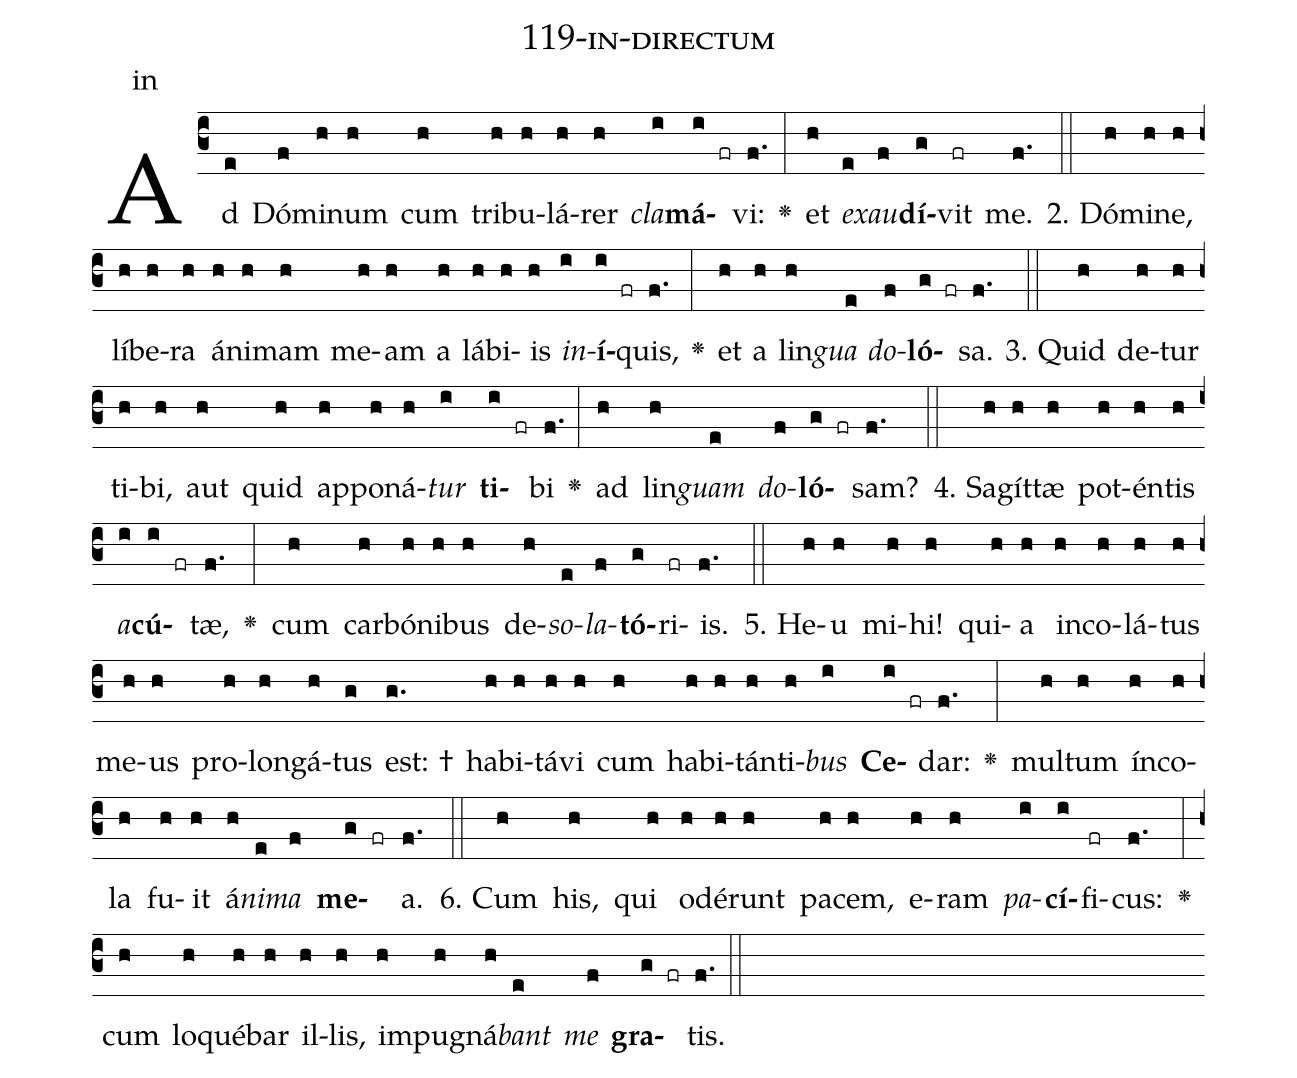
name: 119-in-directum;
annotation: in;
%%
(c3)Ad(e) Dó(f)mi(h)num(h) cum(h) tri(h)bu(h)lá(h)rer(h) <i>cla</i>(i)<b>má</b>(i fr)vi:(f.) <v>\greheightstar</v>(:) et(h) <i>ex</i>(e)<i>au</i>(f)<b>dí</b>(g)vit(fr) me.(f.) (::)
2. Dó(h)mi(h)ne,(h) lí(h)be(h)ra(h) á(h)ni(h)mam(h) me(h)am(h) a(h) lá(h)bi(h)is(h) <i>in</i>(i)<b>í</b>(i fr)quis,(f.) <v>\greheightstar</v>(:) et(h) a(h) lin(h)<i>gua</i>(e) <i>do</i>(f)<b>ló</b>(g fr)sa.(f.) (::)
3. Quid(h) de(h)tur(h) ti(h)bi,(h) aut(h) quid(h) ap(h)po(h)ná(h)<i>tur</i>(i) <b>ti</b>(i fr)bi(f.) <v>\greheightstar</v>(:) ad(h) lin(h)<i>guam</i>(e) <i>do</i>(f)<b>ló</b>(g fr)sam?(f.) (::)
4. Sa(h)gít(h)tæ(h) pot(h)én(h)tis(h) <i>a</i>(i)<b>cú</b>(i fr)tæ,(f.) <v>\greheightstar</v>(:) cum(h) car(h)bó(h)ni(h)bus(h) de(h)<i>so</i>(e)<i>la</i>(f)<b>tó</b>(g)ri(fr)is.(f.) (::)
5. He(h)u(h) mi(h)hi!(h) qui(h)a(h) in(h)co(h)lá(h)tus(h) me(h)us(h) pro(h)lon(h)gá(h)tus(g) est: †(g.) ha(h)bi(h)tá(h)vi(h) cum(h) ha(h)bi(h)tán(h)ti(h)<i>bus</i>(i) <b>Ce</b>(i fr)dar:(f.) <v>\greheightstar</v>(:) mul(h)tum(h) ín(h)co(h)la(h) fu(h)it(h) á(h)<i>ni</i>(e)<i>ma</i>(f) <b>me</b>(g fr)a.(f.) (::)
6. Cum(h) his,(h) qui(h) o(h)dé(h)runt(h) pa(h)cem,(h) e(h)ram(h) <i>pa</i>(i)<b>cí</b>(i)fi(fr)cus:(f.) <v>\greheightstar</v>(:) cum(h) lo(h)qué(h)bar(h) il(h)lis,(h) im(h)pu(h)gná(h)<i>bant</i>(e) <i>me</i>(f) <b>gra</b>(g fr)tis.(f.) (::)
